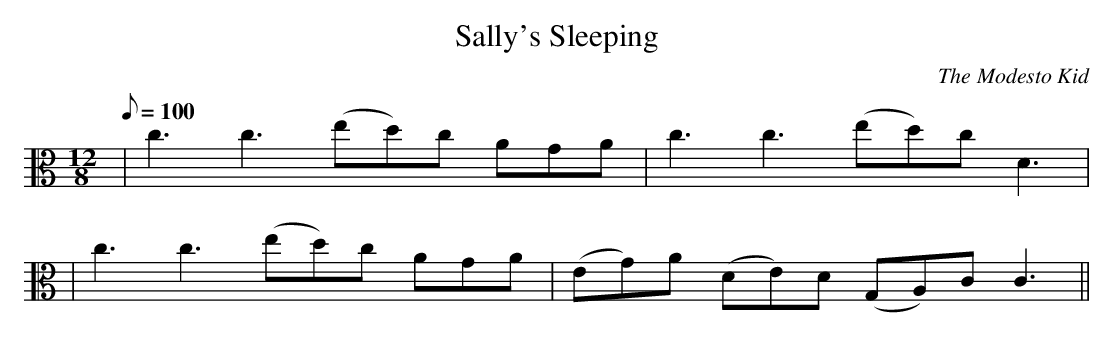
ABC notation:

X:1
T: Sally's Sleeping                          % title
C: The Modesto Kid                          % composer
M: 12/8                          % meter
L:1/8                        % length of shortest note
Q: 100                          % tempo
K:C clef=alto                         % key
| c3 c3 (ed)c AGA | c3 c3 (ed)c D3 |
| c3 c3 (ed)c AGA | (EG)A (DE)D (G,A,)C C3 ||
